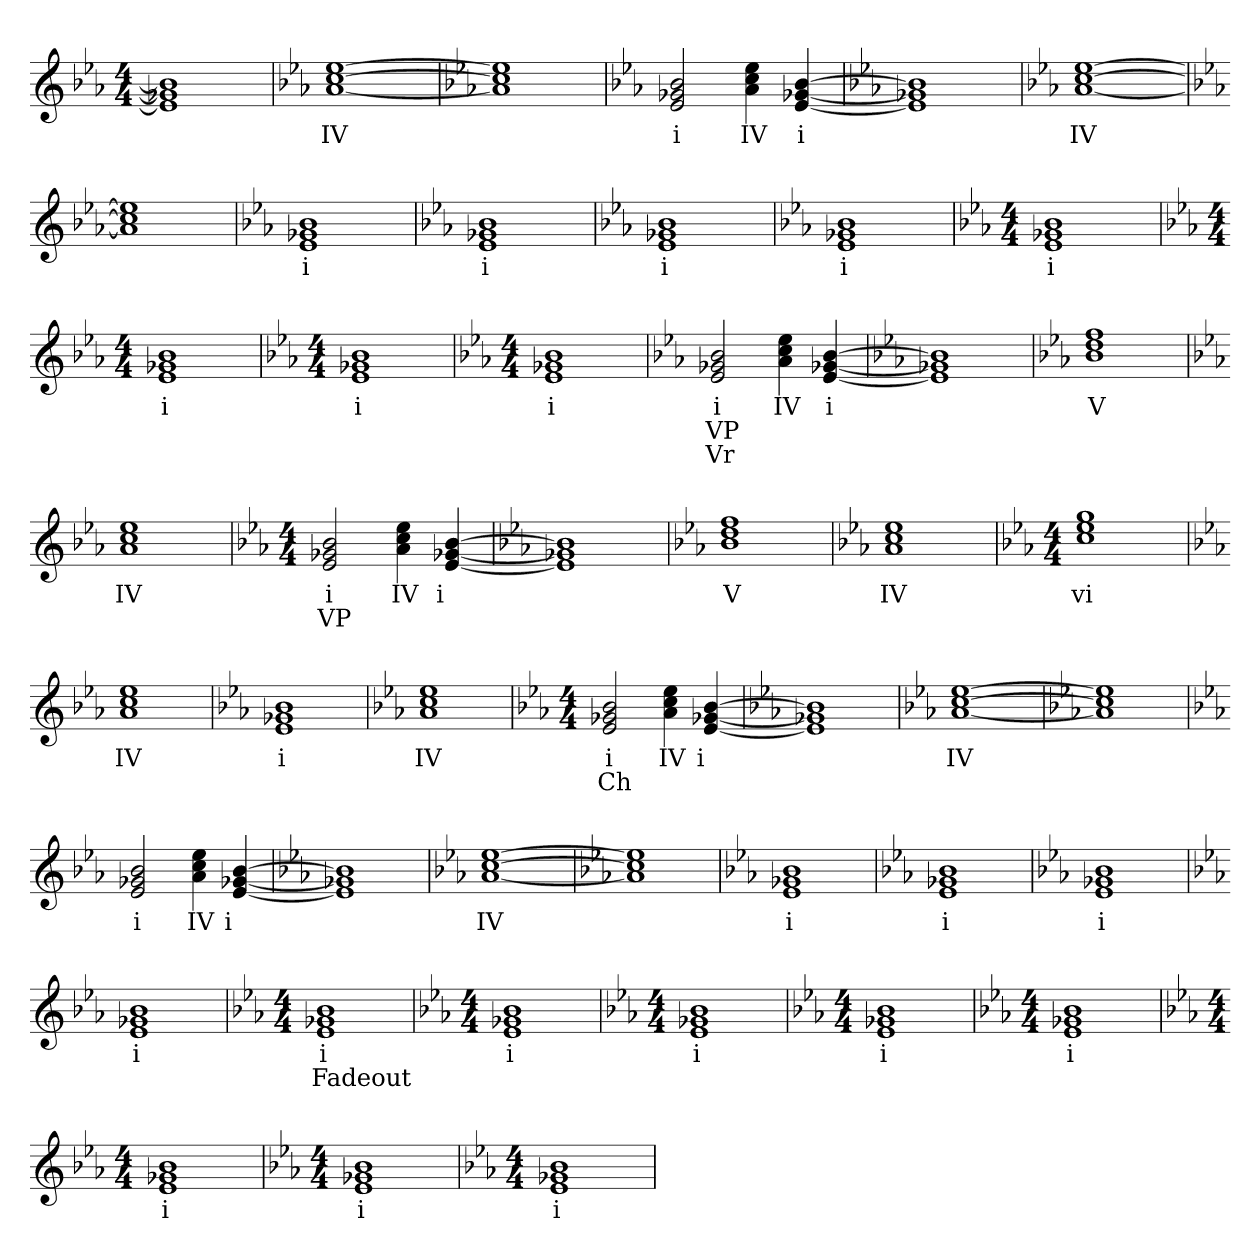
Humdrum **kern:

**kern	**text	**text	**text
*part1	*part1	*part1	*part1
*staff1	*staff1	*staff1	*staff1
*k[b-e-a-]	*	*	*
*E-:	*	*	*
*M4/4	*	*	*
=	=	=	=
1e-] 1g-X] 1b-]	.	.	.
=	=	=	=
*k[b-e-a-]	*	*	*
*E-:	*	*	*
[1a- [1cc [1ee-	IV	.	.
=	=	=	=
*k[b-e-a-]	*	*	*
*E-:	*	*	*
1a-] 1cc] 1ee-]	.	.	.
=	=	=	=
*k[b-e-a-]	*	*	*
*E-:	*	*	*
2e- 2g-X 2b-	i	.	.
4a- 4cc 4ee-	IV	.	.
[4e- [4g-X [4b-	i	.	.
=	=	=	=
*k[b-e-a-]	*	*	*
*E-:	*	*	*
1e-] 1g-X] 1b-]	.	.	.
=	=	=	=
*k[b-e-a-]	*	*	*
*E-:	*	*	*
[1a- [1cc [1ee-	IV	.	.
=	=	=	=
*k[b-e-a-]	*	*	*
*E-:	*	*	*
1a-] 1cc] 1ee-]	.	.	.
=	=	=	=
*k[b-e-a-]	*	*	*
*E-:	*	*	*
1e- 1g-X 1b-	i	.	.
=	=	=	=
*k[b-e-a-]	*	*	*
*E-:	*	*	*
1e- 1g-X 1b-	i	.	.
=	=	=	=
*k[b-e-a-]	*	*	*
*E-:	*	*	*
1e- 1g-X 1b-	i	.	.
=	=	=	=
*k[b-e-a-]	*	*	*
*E-:	*	*	*
1e- 1g-X 1b-	i	.	.
=	=	=	=
*k[b-e-a-]	*	*	*
*E-:	*	*	*
*M4/4	*	*	*
1e- 1g-X 1b-	i	.	.
=	=	=	=
*k[b-e-a-]	*	*	*
*E-:	*	*	*
*M4/4	*	*	*
1e- 1g-X 1b-	i	.	.
=	=	=	=
*k[b-e-a-]	*	*	*
*E-:	*	*	*
*M4/4	*	*	*
1e- 1g-X 1b-	i	.	.
=	=	=	=
*k[b-e-a-]	*	*	*
*E-:	*	*	*
*M4/4	*	*	*
1e- 1g-X 1b-	i	.	.
=	=	=	=
*k[b-e-a-]	*	*	*
*E-:	*	*	*
2e- 2g-X 2b-	i	VP	Vr
4a- 4cc 4ee-	IV	.	.
[4e- [4g-X [4b-	i	.	.
=	=	=	=
*k[b-e-a-]	*	*	*
*E-:	*	*	*
1e-] 1g-X] 1b-]	.	.	.
=	=	=	=
*k[b-e-a-]	*	*	*
*E-:	*	*	*
1b- 1dd 1ff	V	.	.
=	=	=	=
*k[b-e-a-]	*	*	*
*E-:	*	*	*
1a- 1cc 1ee-	IV	.	.
=	=	=	=
*k[b-e-a-]	*	*	*
*E-:	*	*	*
*M4/4	*	*	*
2e- 2g-X 2b-	i	VP	.
4a- 4cc 4ee-	IV	.	.
[4e- [4g-X [4b-	i	.	.
=	=	=	=
*k[b-e-a-]	*	*	*
*E-:	*	*	*
1e-] 1g-X] 1b-]	.	.	.
=	=	=	=
*k[b-e-a-]	*	*	*
*E-:	*	*	*
1b- 1dd 1ff	V	.	.
=	=	=	=
*k[b-e-a-]	*	*	*
*E-:	*	*	*
1a- 1cc 1ee-	IV	.	.
=	=	=	=
*k[b-e-a-]	*	*	*
*E-:	*	*	*
*M4/4	*	*	*
1cc 1ee- 1gg	vi	.	.
=	=	=	=
*k[b-e-a-]	*	*	*
*E-:	*	*	*
1a- 1cc 1ee-	IV	.	.
=	=	=	=
*k[b-e-a-]	*	*	*
*E-:	*	*	*
1e- 1g-X 1b-	i	.	.
=	=	=	=
*k[b-e-a-]	*	*	*
*E-:	*	*	*
1a- 1cc 1ee-	IV	.	.
=	=	=	=
*k[b-e-a-]	*	*	*
*E-:	*	*	*
*M4/4	*	*	*
2e- 2g-X 2b-	i	Ch	.
4a- 4cc 4ee-	IV	.	.
[4e- [4g-X [4b-	i	.	.
=	=	=	=
*k[b-e-a-]	*	*	*
*E-:	*	*	*
1e-] 1g-X] 1b-]	.	.	.
=	=	=	=
*k[b-e-a-]	*	*	*
*E-:	*	*	*
[1a- [1cc [1ee-	IV	.	.
=	=	=	=
*k[b-e-a-]	*	*	*
*E-:	*	*	*
1a-] 1cc] 1ee-]	.	.	.
=	=	=	=
*k[b-e-a-]	*	*	*
*E-:	*	*	*
2e- 2g-X 2b-	i	.	.
4a- 4cc 4ee-	IV	.	.
[4e- [4g-X [4b-	i	.	.
=	=	=	=
*k[b-e-a-]	*	*	*
*E-:	*	*	*
1e-] 1g-X] 1b-]	.	.	.
=	=	=	=
*k[b-e-a-]	*	*	*
*E-:	*	*	*
[1a- [1cc [1ee-	IV	.	.
=	=	=	=
*k[b-e-a-]	*	*	*
*E-:	*	*	*
1a-] 1cc] 1ee-]	.	.	.
=	=	=	=
*k[b-e-a-]	*	*	*
*E-:	*	*	*
1e- 1g-X 1b-	i	.	.
=	=	=	=
*k[b-e-a-]	*	*	*
*E-:	*	*	*
1e- 1g-X 1b-	i	.	.
=	=	=	=
*k[b-e-a-]	*	*	*
*E-:	*	*	*
1e- 1g-X 1b-	i	.	.
=	=	=	=
*k[b-e-a-]	*	*	*
*E-:	*	*	*
1e- 1g-X 1b-	i	.	.
=	=	=	=
*k[b-e-a-]	*	*	*
*E-:	*	*	*
*M4/4	*	*	*
1e- 1g-X 1b-	i	Fadeout	.
=	=	=	=
*k[b-e-a-]	*	*	*
*E-:	*	*	*
*M4/4	*	*	*
1e- 1g-X 1b-	i	.	.
=	=	=	=
*k[b-e-a-]	*	*	*
*E-:	*	*	*
*M4/4	*	*	*
1e- 1g-X 1b-	i	.	.
=	=	=	=
*k[b-e-a-]	*	*	*
*E-:	*	*	*
*M4/4	*	*	*
1e- 1g-X 1b-	i	.	.
=	=	=	=
*k[b-e-a-]	*	*	*
*E-:	*	*	*
*M4/4	*	*	*
1e- 1g-X 1b-	i	.	.
=	=	=	=
*k[b-e-a-]	*	*	*
*E-:	*	*	*
*M4/4	*	*	*
1e- 1g-X 1b-	i	.	.
=	=	=	=
*k[b-e-a-]	*	*	*
*E-:	*	*	*
*M4/4	*	*	*
1e- 1g-X 1b-	i	.	.
=	=	=	=
*k[b-e-a-]	*	*	*
*E-:	*	*	*
*M4/4	*	*	*
1e- 1g-X 1b-	i	.	.
=	=	=	=
*-	*-	*-	*-
